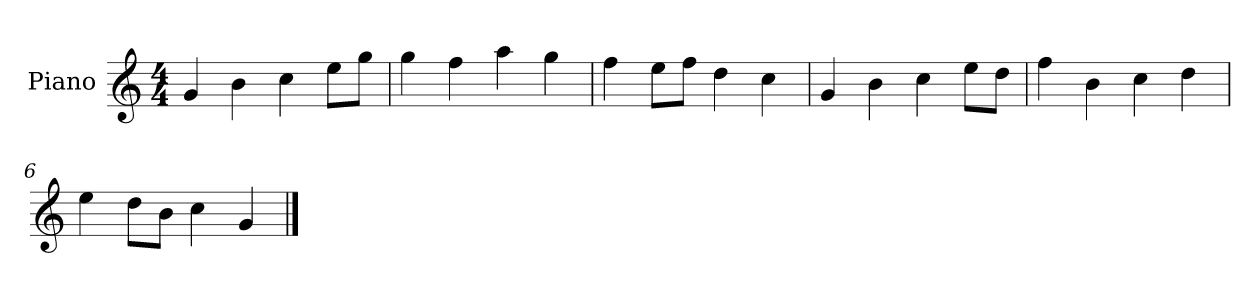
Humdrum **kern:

**kern
*part1
*staff1
*I"Piano
*I'P-no
*clefG2
*k[]
*M4/4
*MM90
=1
4g/
4b\
4cc\
8ee\L
8gg\J
=2
4gg\
4ff\
4aa\
4gg\
=3
4ff\
8ee\L
8ff\J
4dd\
4cc\
=4
4g/
4b\
4cc\
8ee\L
8dd\J
=5
4ff\
4b\
4cc\
4dd\
=6
4ee\
8dd\L
8b\J
4cc\
4g/
==
*-
